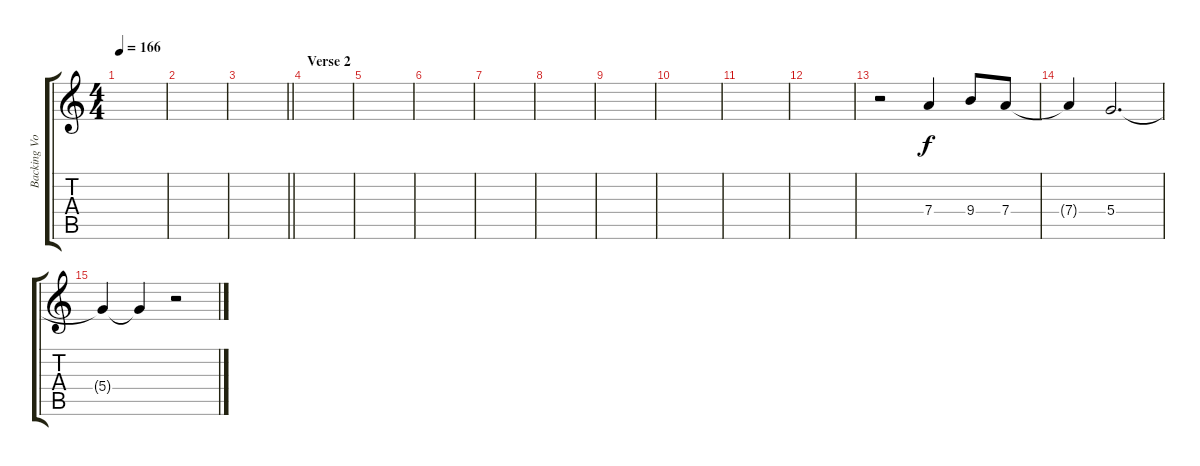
\track ("Backing Vocals" "Backing Vo") {instrument fretlessbass}
\staff {score tabs}
\tuning (E4 B3 G3 D3 A2 E2) {hide}
\ts (4 4)
\tempo 166
\clef g2
\ks c
|
|
\barLineRight lightlight
|
\section ("" "Verse 2")
|
|
|
|
|
|
|
|
|
r.2 7.4.4 9.4.8 7.4.8 |
7.4{t}.4 5.4.2{d} |
5.4{t}.4 5.4{t}.4 r.2
